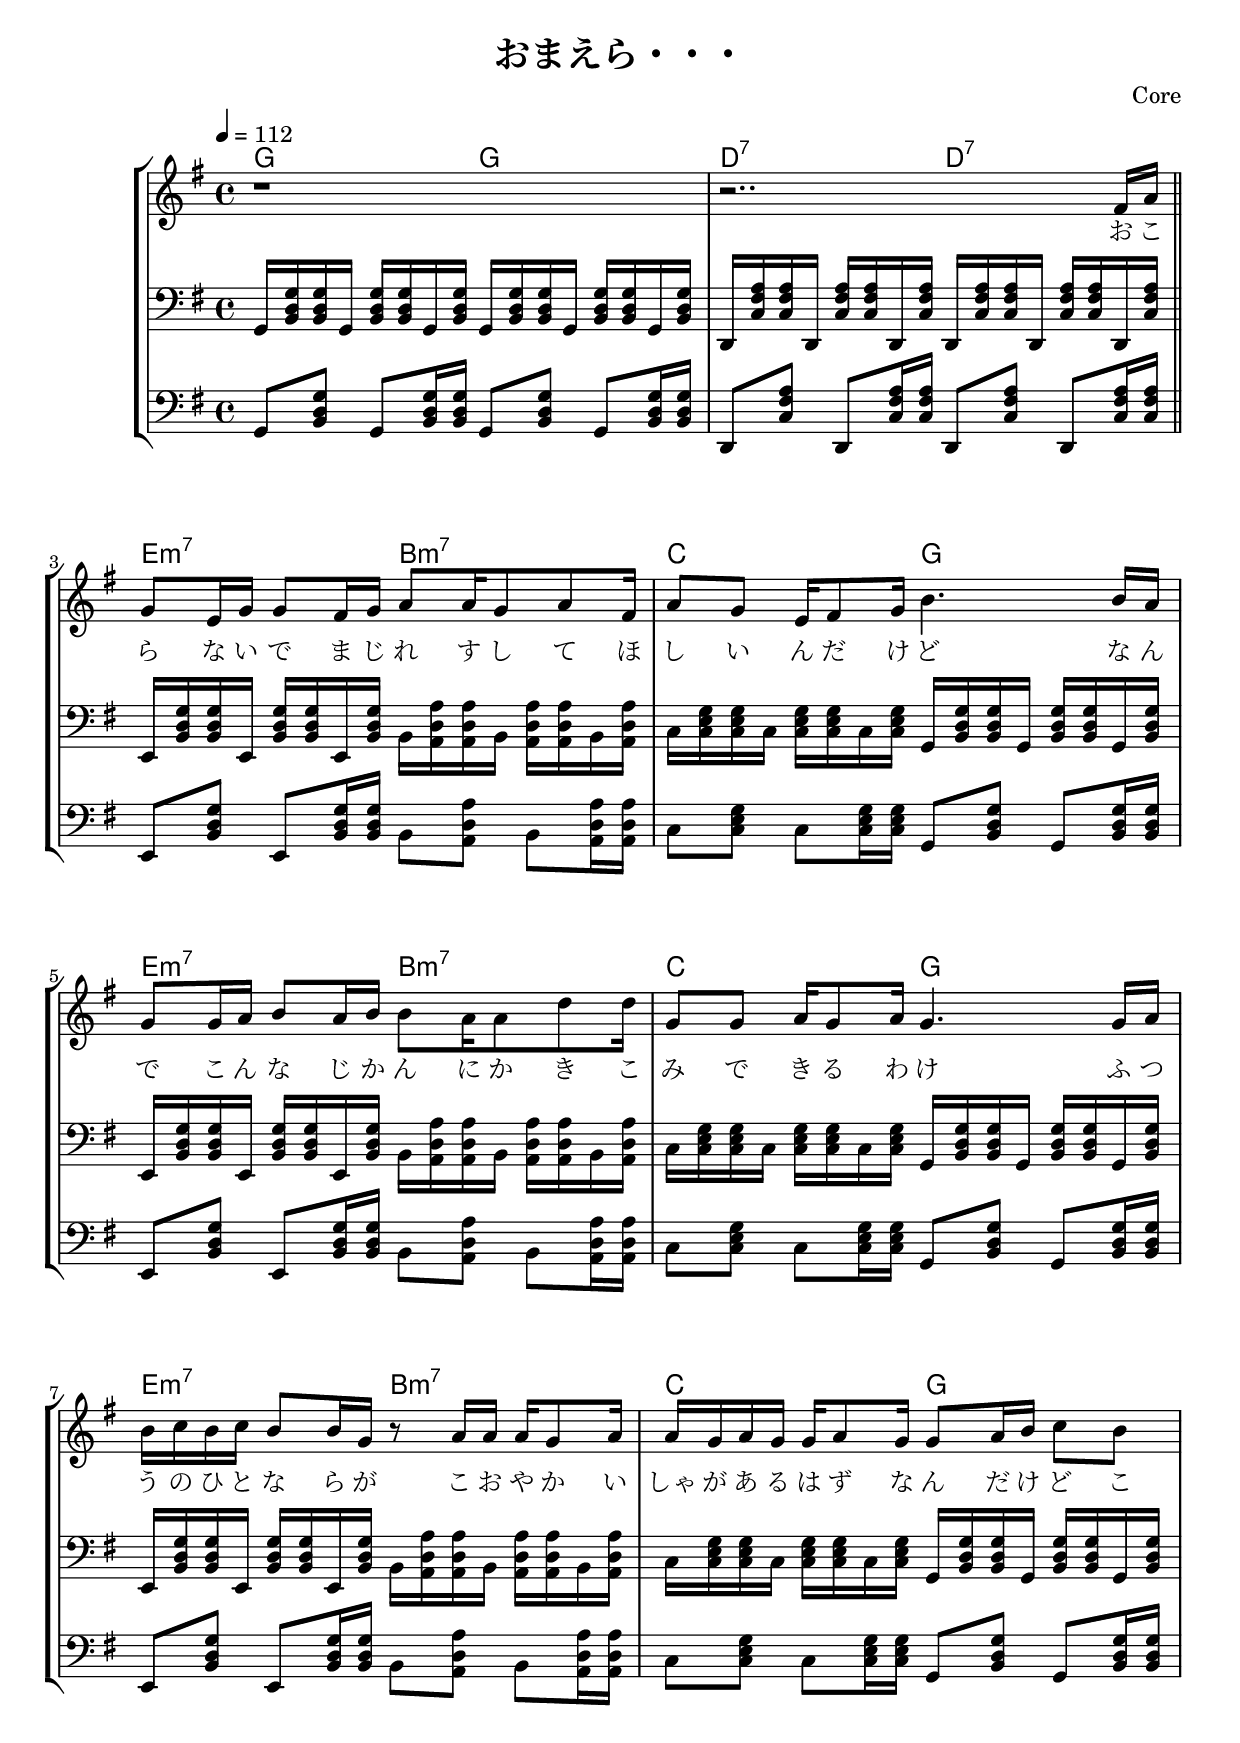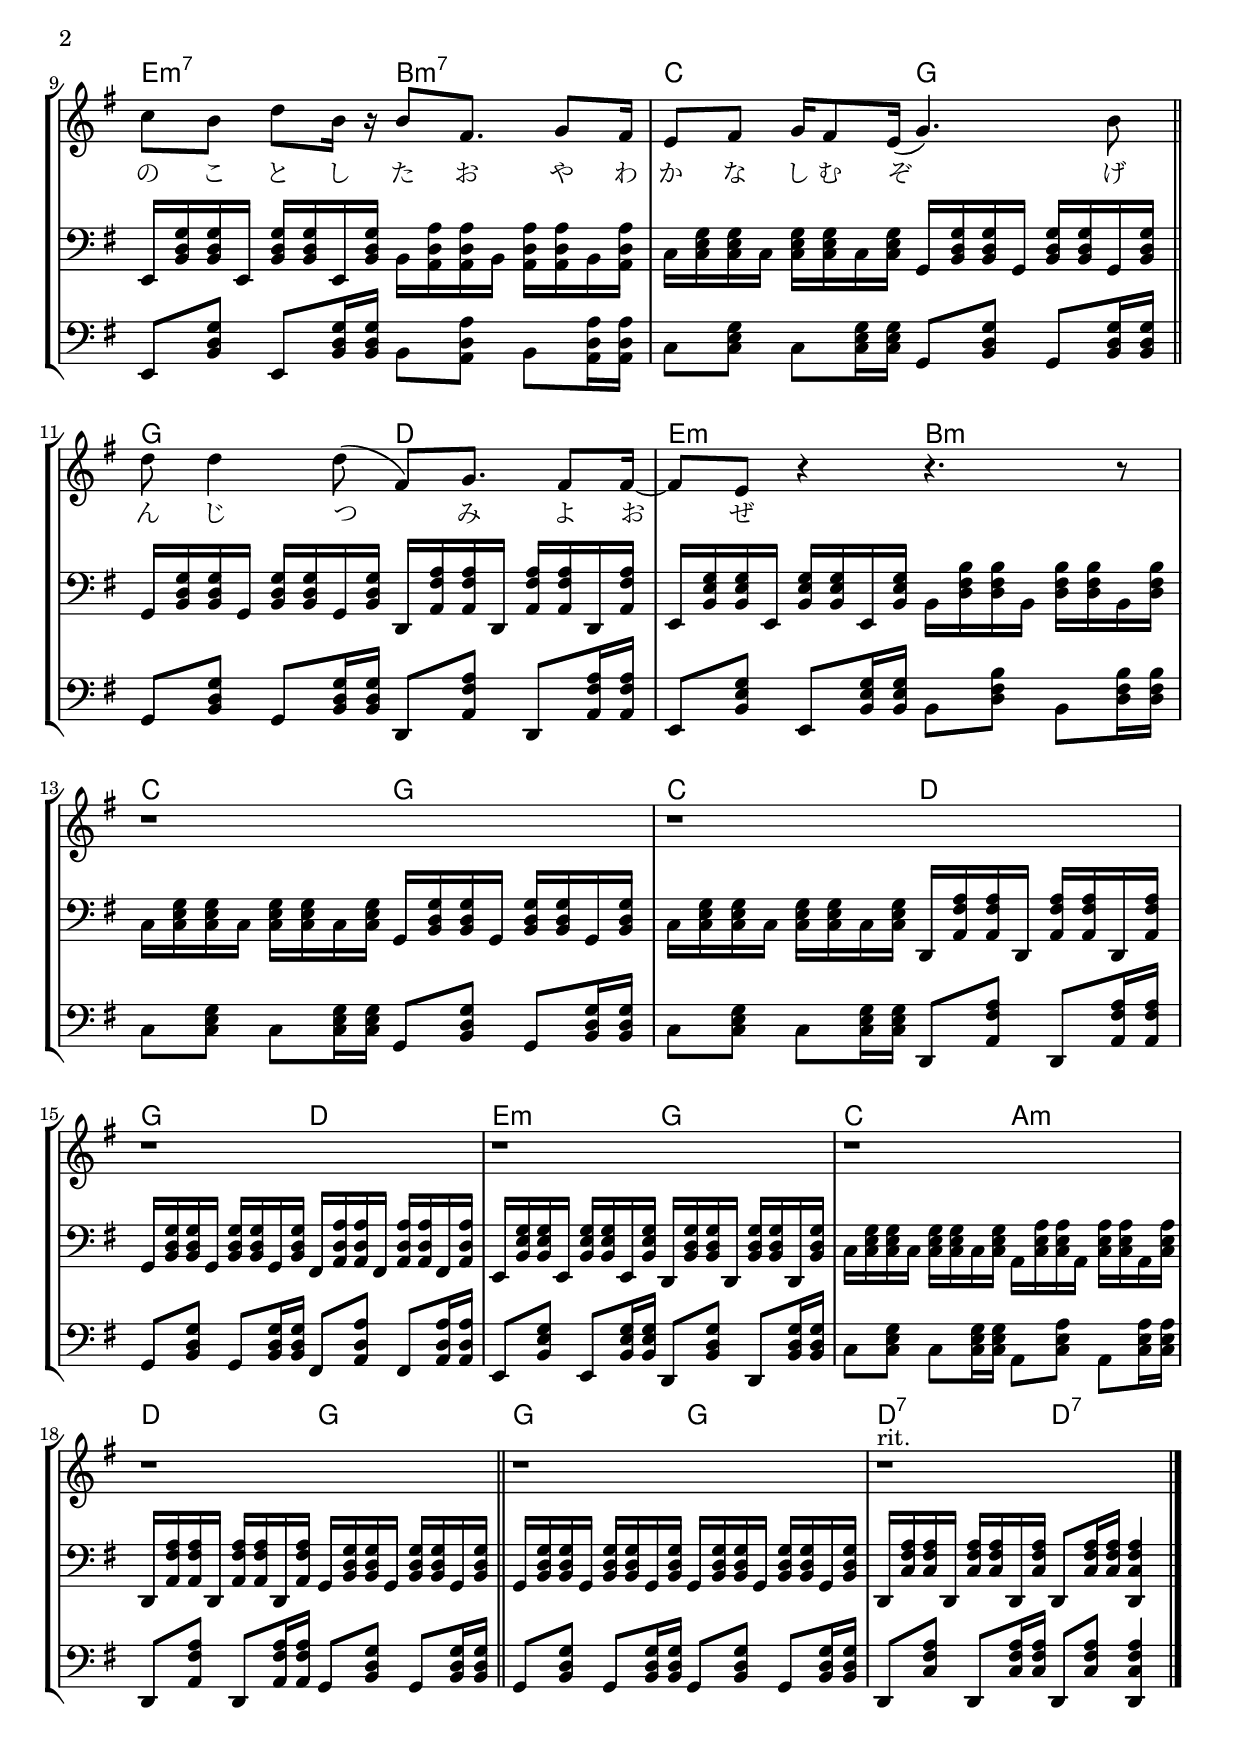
\version "2.12.1"

\header {
	title = \markup {おまえら・・・}
	composer = \markup \center-column {Core}
}

harmony = \chordmode {
	g2 g d:7 d:7 

	e:min7 b:min7 c g e:min7 b:min7 c g e:min7 b:min7 c g e:min7 b:min7 c g 

	g d e:m b:m c g c d g d e:m g c a:m d g 

	g g d:7 d:7 
}

melody = {
	\key g \major
	\tempo 4 = 112
	r1 | r2.. 
	\set Staff.midiInstrument = #"fss0.29"
	fis'16  a'16 
	g'8  e'16  g'16  g'8  fis'16  g'16  a'8  a'16  g'8  a'8  fis'16 
	a'8  g'8  e'16  fis'8  g'16  b'4.  b'16  a'16 
	g'8  g'16  a'16  b'8  a'16  b'16  b'8  a'16  a'8  d''8  d''16 
	g'8  g'8  a'16  g'8  a'16  g'4.  g'16  a'16 
	b'16  c''16  b'16  c''16  b'8  b'16  g'16  r8  a'16  a'16  a'16  g'8  a'16 
	a'16  g'16  a'16  g'16  g'16  a'8  g'16  g'8  a'16  b'16  c''8  b'8 
	c''8  b'8  d''8  b'16  r16  b'8  fis'8.  g'8  fis'16 
	e'8  fis'8  g'16  fis'8  e'16  (g'4.)  	\set Staff.midiInstrument = #"fss0.29"
	b'8 
	d''8  d''4  d''8  (fis'8)  g'8.  fis'8  fis'16~ 
	fis'8  e'8  r4  r4.  	r8 r1 r1 r1 r1 r1 r1 	r1 | r1^"rit." \bar "|."
}

words = \lyricmode {
	
	お  こ  ら  な  い  で  ま  じ  れ  す  し  て  ほ  し  い  ん  だ  け  ど  な  ん  で  こ  ん  な  じ  か  ん  に  か  き  こ  み  で  き  る  わ  け  ふ  つ  う  の  ひ  と  な  ら  が  こ  お  や  か  い  しゃ  が  あ  る  は  ず  な  ん  だ  け  ど  こ  の  こ  と  し  た  お  や  わ  か  な  し  む  ぞ  
	げ  ん  じ  つ  み  よ  お  ぜ  
	
}

tempochange = {
	\tempo 4 = 112
	r1 | r1 \bar "||"
	\tempo 4 = 112
	r1 | r1 | r1 | r1 | r1 | r1 | r1 | r1 \bar "||"
	\tempo 4 = 112
	r1 | r1 | r1 | r1 | r1 | r1 | r1 | r1 \bar "||"
	\tempo 4 = 112
	r1 | \tempo 4 = 84 r2 \tempo 4 = 74 r2 \bar "|."
}

mainacc = {
	\clef bass
	\set Staff.midiInstrument = #"Reed organ"
	\key g \major
	\tempo 4 = 112
	g,16 <b, d g>16 <b, d g>16 g,16   <b, d g>16 <b, d g>16 g,16 <b, d g>16
	g,16 <b, d g>16 <b, d g>16 g,16   <b, d g>16 <b, d g>16 g,16 <b, d g>16
	d,16 <c fis a>16 <c fis a>16 d,16   <c fis a>16 <c fis a>16 d,16 <c fis a>16
	d,16 <c fis a>16 <c fis a>16 d,16   <c fis a>16 <c fis a>16 d,16 <c fis a>16
	\bar "||"

	\set Staff.midiInstrument = #"Reed organ"
	e,16 <b, d g>16 <b, d g>16 e,16   <b, d g>16 <b, d g>16 e,16 <b, d g>16
	b,16 <a, d a>16 <a, d a>16 b,16   <a, d a>16 <a, d a>16 b,16 <a, d a>16
	c16 <c e g>16 <c e g>16 c16   <c e g>16 <c e g>16 c16 <c e g>16
	g,16 <b, d g>16 <b, d g>16 g,16   <b, d g>16 <b, d g>16 g,16 <b, d g>16
	e,16 <b, d g>16 <b, d g>16 e,16   <b, d g>16 <b, d g>16 e,16 <b, d g>16
	b,16 <a, d a>16 <a, d a>16 b,16   <a, d a>16 <a, d a>16 b,16 <a, d a>16
	c16 <c e g>16 <c e g>16 c16   <c e g>16 <c e g>16 c16 <c e g>16
	g,16 <b, d g>16 <b, d g>16 g,16   <b, d g>16 <b, d g>16 g,16 <b, d g>16
	e,16 <b, d g>16 <b, d g>16 e,16   <b, d g>16 <b, d g>16 e,16 <b, d g>16
	b,16 <a, d a>16 <a, d a>16 b,16   <a, d a>16 <a, d a>16 b,16 <a, d a>16
	c16 <c e g>16 <c e g>16 c16   <c e g>16 <c e g>16 c16 <c e g>16
	g,16 <b, d g>16 <b, d g>16 g,16   <b, d g>16 <b, d g>16 g,16 <b, d g>16
	e,16 <b, d g>16 <b, d g>16 e,16   <b, d g>16 <b, d g>16 e,16 <b, d g>16
	b,16 <a, d a>16 <a, d a>16 b,16   <a, d a>16 <a, d a>16 b,16 <a, d a>16
	c16 <c e g>16 <c e g>16 c16   <c e g>16 <c e g>16 c16 <c e g>16
	g,16 <b, d g>16 <b, d g>16 g,16   <b, d g>16 <b, d g>16 g,16 <b, d g>16
	\bar "||"

	\set Staff.midiInstrument = #"Reed organ"
	g,16 <b, d g>16 <b, d g>16 g,16   <b, d g>16 <b, d g>16 g,16 <b, d g>16
	d,16 <a, fis a>16 <a, fis a>16 d,16   <a, fis a>16 <a, fis a>16 d,16 <a, fis a>16
	e,16 <b, e g>16 <b, e g>16 e,16   <b, e g>16 <b, e g>16 e,16 <b, e g>16
	b,16 <d fis b>16 <d fis b>16 b,16   <d fis b>16 <d fis b>16 b,16 <d fis b>16
	c16 <c e g>16 <c e g>16 c16   <c e g>16 <c e g>16 c16 <c e g>16
	g,16 <b, d g>16 <b, d g>16 g,16   <b, d g>16 <b, d g>16 g,16 <b, d g>16
	c16 <c e g>16 <c e g>16 c16   <c e g>16 <c e g>16 c16 <c e g>16
	d,16 <a, fis a>16 <a, fis a>16 d,16   <a, fis a>16 <a, fis a>16 d,16 <a, fis a>16
	g,16 <b, d g>16 <b, d g>16 g,16   <b, d g>16 <b, d g>16 g,16 <b, d g>16
	fis,16 <a, d a>16 <a, d a>16 fis,16   <a, d a>16 <a, d a>16 fis,16 <a, d a>16
	e,16 <b, e g>16 <b, e g>16 e,16   <b, e g>16 <b, e g>16 e,16 <b, e g>16
	d,16 <b, d g>16 <b, d g>16 d,16   <b, d g>16 <b, d g>16 d,16 <b, d g>16
	c16 <c e g>16 <c e g>16 c16   <c e g>16 <c e g>16 c16 <c e g>16
	a,16 <c e a>16 <c e a>16 a,16   <c e a>16 <c e a>16 a,16 <c e a>16
	d,16 <a, fis a>16 <a, fis a>16 d,16   <a, fis a>16 <a, fis a>16 d,16 <a, fis a>16
	g,16 <b, d g>16 <b, d g>16 g,16   <b, d g>16 <b, d g>16 g,16 <b, d g>16
	\bar "||"

	\set Staff.midiInstrument = #"Reed organ"
	g,16 <b, d g>16 <b, d g>16 g,16   <b, d g>16 <b, d g>16 g,16 <b, d g>16
	g,16 <b, d g>16 <b, d g>16 g,16   <b, d g>16 <b, d g>16 g,16 <b, d g>16
	d,16 <c fis a>16 <c fis a>16 d,16   <c fis a>16 <c fis a>16 d,16 <c fis a>16
	d,8 <c fis a>16 <c fis a>16 <d, c fis a>4
	\bar "|."
}

subacc = {
	\clef bass
	\set Staff.midiInstrument = #"Overdriven Guitar"
	\key g \major
	\tempo 4 = 112
	g,8 <b, d g> g, <b, d g>16 <b, d g>
	g,8 <b, d g> g, <b, d g>16 <b, d g>
	d,8 <c fis a> d, <c fis a>16 <c fis a>
	d,8 <c fis a> d, <c fis a>16 <c fis a>
	\bar "||"

	\set Staff.midiInstrument = #"Overdriven Guitar"
	e,8 <b, d g> e, <b, d g>16 <b, d g>
	b,8 <a, d a> b, <a, d a>16 <a, d a>
	c8 <c e g> c <c e g>16 <c e g>
	g,8 <b, d g> g, <b, d g>16 <b, d g>
	e,8 <b, d g> e, <b, d g>16 <b, d g>
	b,8 <a, d a> b, <a, d a>16 <a, d a>
	c8 <c e g> c <c e g>16 <c e g>
	g,8 <b, d g> g, <b, d g>16 <b, d g>
	e,8 <b, d g> e, <b, d g>16 <b, d g>
	b,8 <a, d a> b, <a, d a>16 <a, d a>
	c8 <c e g> c <c e g>16 <c e g>
	g,8 <b, d g> g, <b, d g>16 <b, d g>
	e,8 <b, d g> e, <b, d g>16 <b, d g>
	b,8 <a, d a> b, <a, d a>16 <a, d a>
	c8 <c e g> c <c e g>16 <c e g>
	g,8 <b, d g> g, <b, d g>16 <b, d g>
	\bar "||"

	\set Staff.midiInstrument = #"Overdriven Guitar"
	g,8 <b, d g> g, <b, d g>16 <b, d g>
	d,8 <a, fis a> d, <a, fis a>16 <a, fis a>
	e,8 <b, e g> e, <b, e g>16 <b, e g>
	b,8 <d fis b> b, <d fis b>16 <d fis b>
	c8 <c e g> c <c e g>16 <c e g>
	g,8 <b, d g> g, <b, d g>16 <b, d g>
	c8 <c e g> c <c e g>16 <c e g>
	d,8 <a, fis a> d, <a, fis a>16 <a, fis a>
	g,8 <b, d g> g, <b, d g>16 <b, d g>
	fis,8 <a, d a> fis, <a, d a>16 <a, d a>
	e,8 <b, e g> e, <b, e g>16 <b, e g>
	d,8 <b, d g> d, <b, d g>16 <b, d g>
	c8 <c e g> c <c e g>16 <c e g>
	a,8 <c e a> a, <c e a>16 <c e a>
	d,8 <a, fis a> d, <a, fis a>16 <a, fis a>
	g,8 <b, d g> g, <b, d g>16 <b, d g>
	\bar "||"

	\set Staff.midiInstrument = #"Overdriven Guitar"
	g,8 <b, d g> g, <b, d g>16 <b, d g>
	g,8 <b, d g> g, <b, d g>16 <b, d g>
	d,8 <c fis a> d, <c fis a>16 <c fis a>
	d,8 <c fis a>8 <d, c fis a>4
	\bar "|."
}

percA = {
	\drummode {
	bd2 r8 bd4 bd8  |bd4. bd8 bd2  \bar "||"
	bd2 r8 bd4 bd8  |bd4. bd8 bd2  |bd2 r8 bd4 bd8  |bd4. bd8 bd2  |bd2 r8 bd4 bd8  |bd4. bd8 bd2  |bd2 r8 bd4 bd8  |bd4. bd8 bd2  \bar "||"
	bd2 r8 bd4 bd8  |bd4. bd8 bd2  |bd2 r8 bd4 bd8  |bd4. bd8 bd2  |bd2 r8 bd4 bd8  |bd4. bd8 bd2  |bd2 r8 bd4 bd8  |bd4. bd8 bd2  \bar "||"
	bd2 r8 bd4 bd8  |bd4. bd8 bd2  \bar "|."
	}
}

percB = {
	\drummode {
	r4. ss4. ss4  |r4 ss4. ss4.  \bar "||"
	r4. ss4. ss4  |r4 ss4. ss4.  |r4. ss4. ss4  |r4 ss4. ss4.  |r4. ss4. ss4  |r4 ss4. ss4.  |r4. ss4. ss4  |r4 ss4. ss4.  \bar "||"
	r4. ss4. ss4  |r4 ss4. ss4.  |r4. ss4. ss4  |r4 ss4. ss4.  |r4. ss4. ss4  |r4 ss4. ss4.  |r4. ss4. ss4  |r4 ss4. ss4.  \bar "||"
	r4. ss4. ss4  |r4 ss4. ss4.  \bar "|."
	}
}

percC = {
	\drummode {
	cymr8 cymr8 cymr8 cymr8 cymr8 cymr8 cymr8 cymr8  |cymr8 cymr8 cymr8 cymr8 cymr8 cymr8 cymr8 cymr8  \bar "||"
	cymr8 cymr8 cymr8 cymr8 cymr8 cymr8 cymr8 cymr8  |cymr8 cymr8 cymr8 cymr8 cymr8 cymr8 cymr8 cymr8  |cymr8 cymr8 cymr8 cymr8 cymr8 cymr8 cymr8 cymr8  |cymr8 cymr8 cymr8 cymr8 cymr4. cymr8  |cymr8 cymr8 cymr8 cymr8 cymr8 cymr8 cymr8 cymr8  |cymr8 cymr8 cymr8 cymr8 cymr8 cymr8 cymr8 cymr8  |cymr8 cymr8 cymr8 cymr8 cymr8 cymr8 cymr8 cymr8  |cymr8 cymr8 cymr8 cymr8 cymr4. cymr8  \bar "||"
	cymr8 cymr8 cymr8 cymr8 cymr8 cymr8 cymr8 cymr8  |cymr8 cymr8 cymr8 cymr8 cymr8 cymr8 cymr8 cymr8  |cymr8 cymr8 cymr8 cymr8 cymr8 cymr8 cymr8 cymr8  |cymr8 cymr8 cymr8 cymr8 cymr4. cymr8  |cymr8 cymr8 cymr8 cymr8 cymr8 cymr8 cymr8 cymr8  |cymr8 cymr8 cymr8 cymr8 cymr8 cymr8 cymr8 cymr8  |cymr8 cymr8 cymr8 cymr8 cymr8 cymr8 cymr8 cymr8  |cymr8 cymr8 cymr8 cymr8 cymr4. cymr8  \bar "||"
	cymr8 cymr8 cymr8 cymr8 cymr8 cymr8 cymr8 cymr8  |cymr8 cymr8 cymr8 cymr8 cymr8 cymr8 cymr8 cymr8  \bar "|."
	}
}

percD = {
	\drummode {
	r1 |r1 \bar "||"
	r1 |r1 |r1 |r2. toml4  |r1 |r1 |r1 |r2. toml4  \bar "||"
	r1 |r1 |r1 |r2. toml4  |r1 |r1 |r1 |r2. toml4  \bar "||"
	r1 |r1 \bar "|."
	}
}

percE = {
	\drummode {
	r1 |r1 \bar "||"
	r1 |r1 |r1 |r2 r8 tommh4.  |r1 |r1 |r1 |r2 r8 tommh4.  \bar "||"
	r1 |r1 |r1 |r2 r8 tommh4.  |r1 |r1 |r1 |r2 r8 tommh4.  \bar "||"
	r1 |r1 \bar "|."
	}
}

\score {
	<<
		\new StaffGroup <<
			\new ChordNames {\harmony}
			\new Voice = "melody" {\melody}
			\new Lyrics \lyricsto "melody" \words
			\new Staff = "mainacc" {\mainacc}
			\new Staff = "subacc" {\subacc}
		>>
	>>
	\layout { }
}
